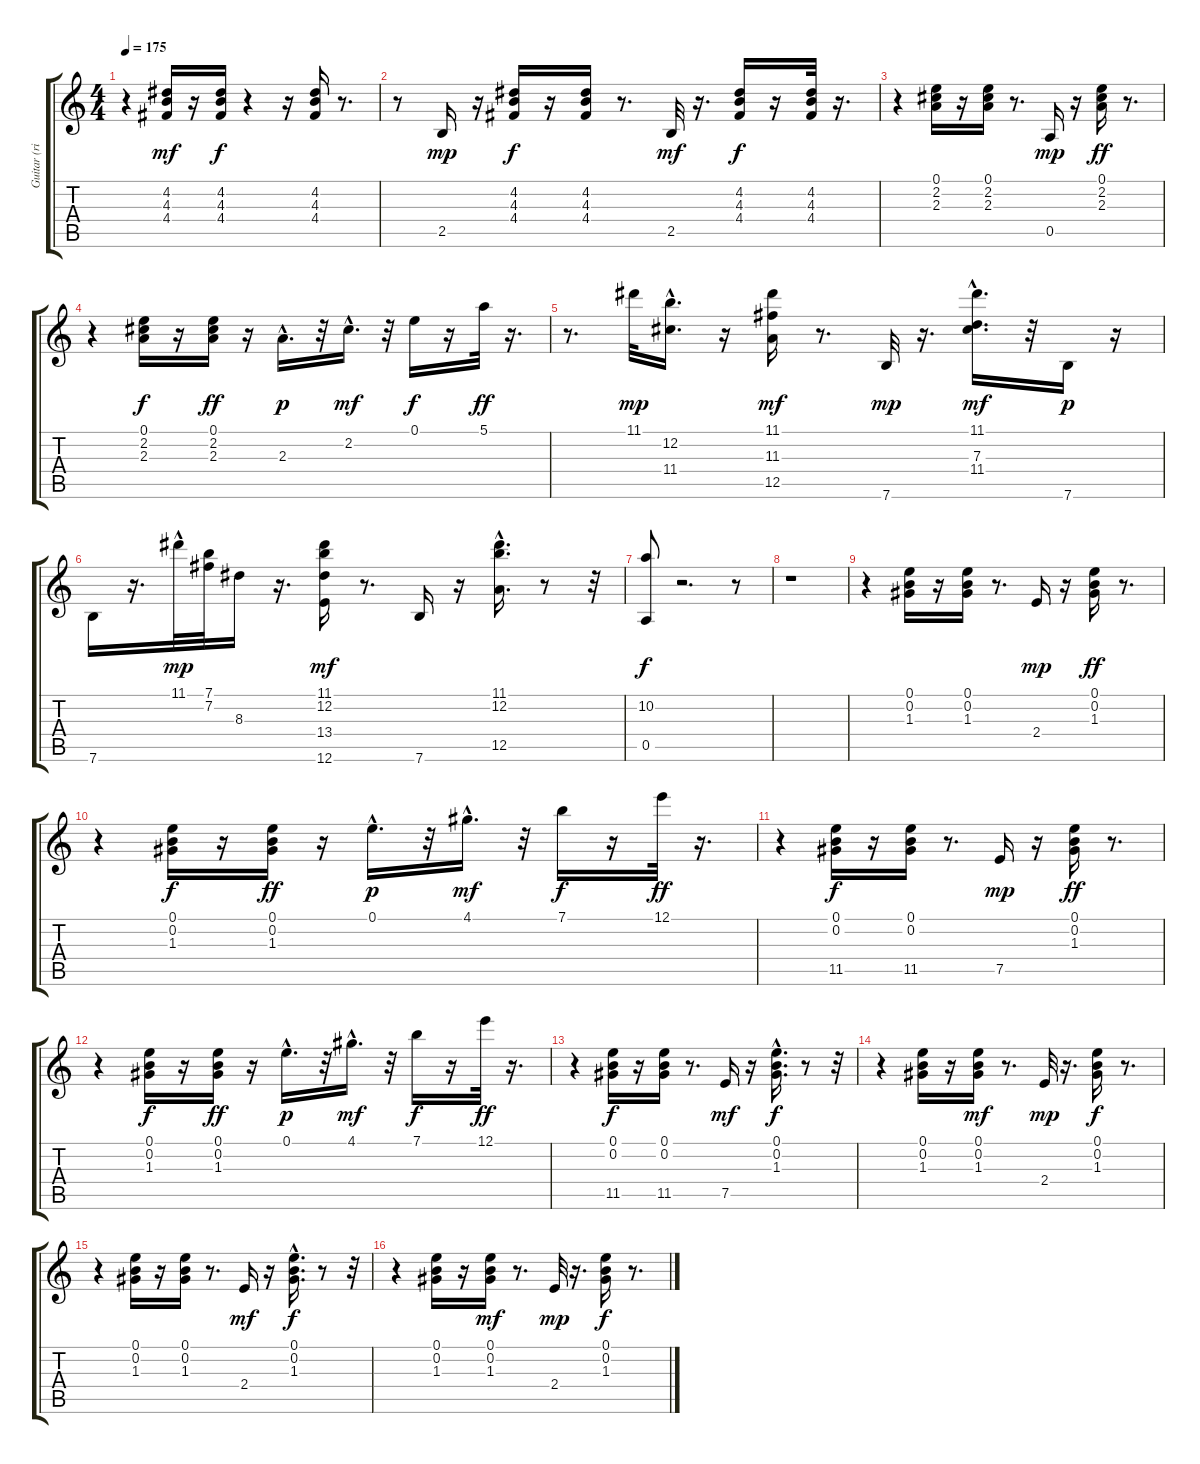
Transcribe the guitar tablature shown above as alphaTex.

\track ("Guitar (ritm)" "Guitar (ri") {instrument electricguitarjazz}
\staff {score tabs}
\tuning (E4 B3 G3 D3 A2 E2) {hide}
\ts (4 4)
\tempo 175
\clef g2
\ks c
r.4{dy mf} (4.2 4.3 4.4).16 r.16 (4.2 4.3 4.4).16{dy f} r.4 r.16 (4.2 4.3 4.4).16 r.8{d} |
r.8 2.5.16{dy mp} r.16 (4.2 4.3 4.4).16{dy f} r.16 (4.2 4.3 4.4).16 r.8{d} 2.5.32{dy mf} r.16{d} (4.2 4.3 4.4).16{dy f} r.16 (4.2 4.3 4.4).32 r.16{d} |
r.4 (0.1 2.2 2.3).16 r.16 (0.1 2.2 2.3).16 r.8{d} 0.5.16{dy mp} r.16 (0.1 2.2 2.3).16{dy ff} r.8{d} |
r.4 (0.1 2.2 2.3).16{dy f} r.16 (0.1 2.2 2.3).16{dy ff} r.16 2.3{hac}.16{d dy p} r.32 2.2{hac}.16{d dy mf} r.32 0.1.16{dy f} r.16 5.1.32{dy ff} r.16{d} |
r.8{d} 11.1.32{dy mp} (12.2{hac} 11.4).16{d} r.16 (11.1 11.3 12.5).16{dy mf} r.8{d} 7.6.32{dy mp} r.16{d} (11.1{hac} 7.3{hac} 11.4{hac}).16{d dy mf} r.32 7.6.16{dy p} r.16 |
7.6.16 r.16{d} 11.1{hac}.32{dy mp} (7.1 7.2).32 8.3.16 r.16{d} (11.1 12.2 13.4 12.6).16{dy mf} r.8{d} 7.6.16 r.16 (11.1 12.2{hac} 12.5).16{d} r.8 r.32 |
(10.2 0.5).8{dy f} r.2{d} r.8 |
r.1 |
r.4 (0.1 0.2 1.3).16 r.16 (0.1 0.2 1.3).16 r.8{d} 2.4.16{dy mp} r.16 (0.1 0.2 1.3).16{dy ff} r.8{d} |
r.4 (0.1 0.2 1.3).16{dy f} r.16 (0.1 0.2 1.3).16{dy ff} r.16 0.1{hac}.16{d dy p} r.32 4.1{hac}.16{d dy mf} r.32 7.1.16{dy f} r.16 12.1.32{dy ff} r.16{d} |
r.4 (0.1 0.2 11.5).16{dy f} r.16 (0.1 0.2 11.5).16 r.8{d} 7.5.16{dy mp} r.16 (0.1 0.2 1.3).16{dy ff} r.8{d} |
r.4 (0.1 0.2 1.3).16{dy f} r.16 (0.1 0.2 1.3).16{dy ff} r.16 0.1{hac}.16{d dy p} r.32 4.1{hac}.16{d dy mf} r.32 7.1.16{dy f} r.16 12.1.32{dy ff} r.16{d} |
r.4 (0.1 0.2 11.5).16{dy f} r.16 (0.1 0.2 11.5).16 r.8{d} 7.5.16{dy mf} r.16 (0.1{hac} 0.2{hac} 1.3{hac}).16{d dy f} r.8 r.32 |
r.4 (0.1 0.2 1.3).16 r.16 (0.1 0.2 1.3).16{dy mf} r.8{d} 2.4.32{dy mp} r.16{d} (0.1 0.2 1.3).16{dy f} r.8{d} |
r.4 (0.1 0.2 1.3).16 r.16 (0.1 0.2 1.3).16 r.8{d} 2.4.16{dy mf} r.16 (0.1{hac} 0.2{hac} 1.3{hac}).16{d dy f} r.8 r.32 |
r.4 (0.1 0.2 1.3).16 r.16 (0.1 0.2 1.3).16{dy mf} r.8{d} 2.4.32{dy mp} r.16{d} (0.1 0.2 1.3).16{dy f} r.8{d}
